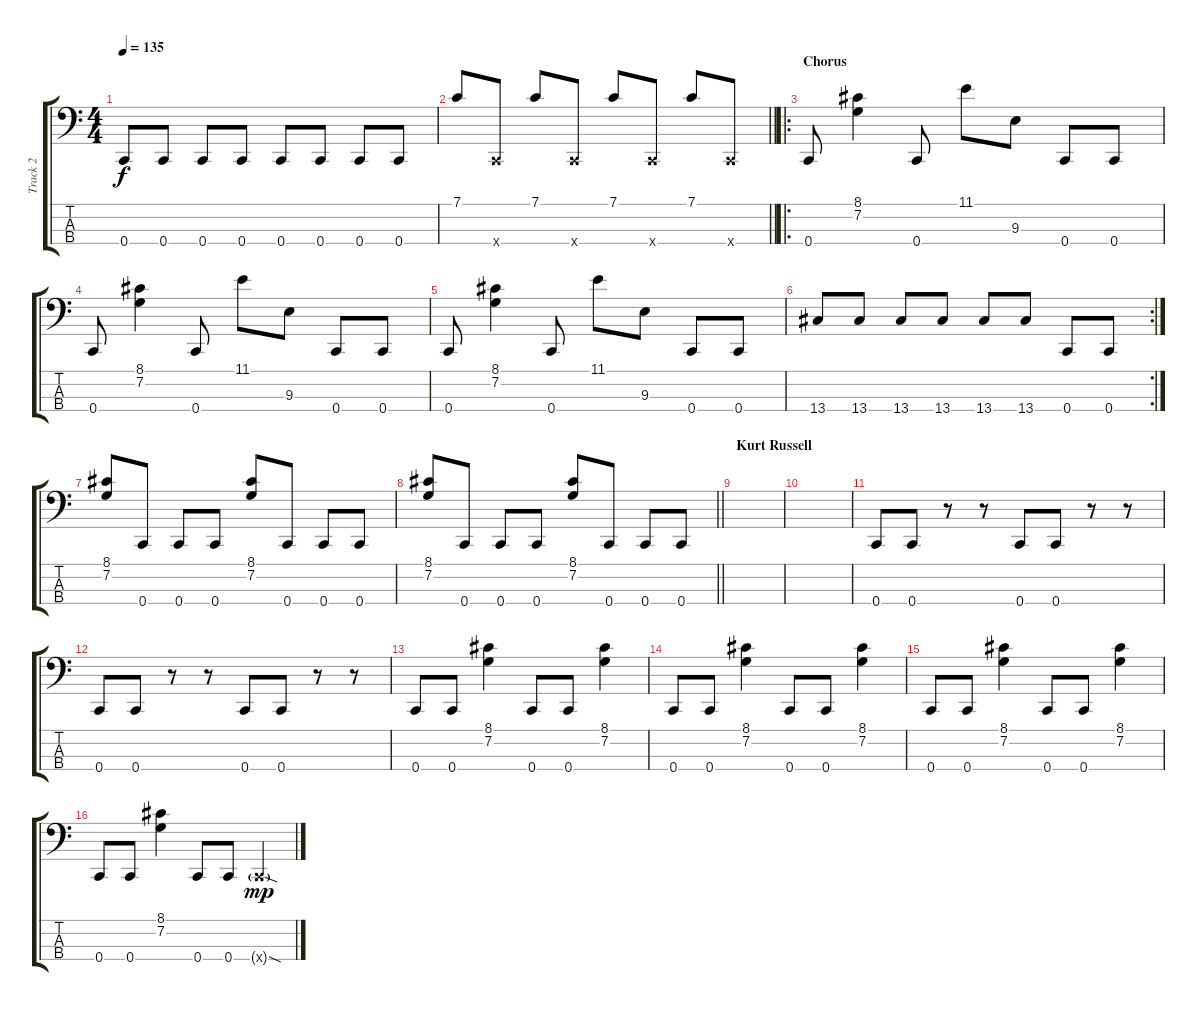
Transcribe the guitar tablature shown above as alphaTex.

\track ("Track 2" "Track 2") {instrument electricbassfinger}
\staff {score tabs}
\tuning (F2 C2 G1 C1) {hide}
\ts (4 4)
\tempo 135
\clef f4
\ks c
0.4.8{dy f} 0.4.8 0.4.8 0.4.8 0.4.8 0.4.8 0.4.8 0.4.8 |
\barLineRight lightlight
7.1.8{instrument slapbass1} 0.4{x}.8 7.1.8 0.4{x}.8 7.1.8 0.4{x}.8 7.1.8 0.4{x}.8 |
\ro
\section ("" "Chorus")
0.4.8{instrument slapbass1} (8.1 7.2).4 0.4.8 11.1.8 9.3.8 0.4.8 0.4.8 |
0.4.8 (8.1 7.2).4 0.4.8 11.1.8 9.3.8 0.4.8 0.4.8 |
0.4.8 (8.1 7.2).4 0.4.8 11.1.8 9.3.8 0.4.8 0.4.8 |
\rc 2
13.4.8 13.4.8 13.4.8 13.4.8 13.4.8 13.4.8 0.4.8 0.4.8 |
(8.1 7.2).8 0.4.8 0.4.8 0.4.8 (8.1 7.2).8 0.4.8 0.4.8 0.4.8 |
\barLineRight lightlight
(8.1 7.2).8 0.4.8 0.4.8 0.4.8 (8.1 7.2).8 0.4.8 0.4.8 0.4.8 |
\section ("" "Kurt Russell")
|
|
0.4.8 0.4.8 r.8 r.8 0.4.8 0.4.8 r.8 r.8 |
0.4.8 0.4.8 r.8 r.8 0.4.8 0.4.8 r.8 r.8 |
0.4.8 0.4.8 (8.1 7.2).4 0.4.8 0.4.8 (8.1 7.2).4 |
0.4.8 0.4.8 (8.1 7.2).4 0.4.8 0.4.8 (8.1 7.2).4 |
0.4.8 0.4.8 (8.1 7.2).4 0.4.8 0.4.8 (8.1 7.2).4 |
0.4.8 0.4.8 (8.1 7.2).4 0.4.8 0.4.8 0.4{sod g x}.4{dy mp}
